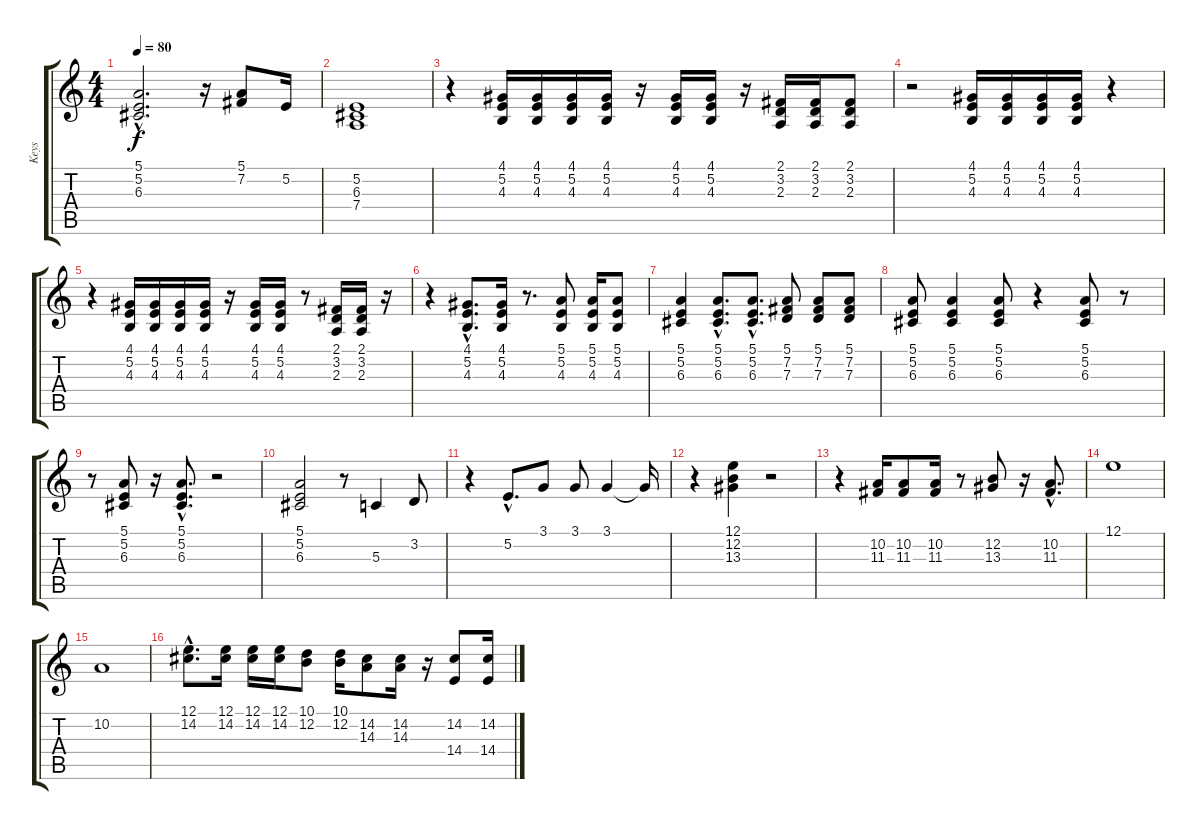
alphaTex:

\track ("Keys" "Keys") {instrument electricpiano2}
\staff {score tabs}
\tuning (E4 B3 G3 D3 A2 E2) {hide}
\ts (4 4)
\tempo 80
\clef g2
\ks c
(5.1{hac} 5.2{hac} 6.3{hac}).2{d dy f} r.16 (5.1 7.2).8 5.2.16 |
(5.2 6.3 7.4).1 |
r.4 (4.1 5.2 4.3).16 (4.1 5.2 4.3).16 (4.1 5.2 4.3).16 (4.1 5.2 4.3).16 r.16 (4.1 5.2 4.3).16 (4.1 5.2 4.3).16 r.16 (2.1 3.2 2.3).16 (2.1 3.2 2.3).16 (2.1 3.2 2.3).8 |
r.2 (4.1 5.2 4.3).16 (4.1 5.2 4.3).16 (4.1 5.2 4.3).16 (4.1 5.2 4.3).16 r.4 |
r.4 (4.1 5.2 4.3).16 (4.1 5.2 4.3).16 (4.1 5.2 4.3).16 (4.1 5.2 4.3).16 r.16 (4.1 5.2 4.3).16 (4.1 5.2 4.3).16 r.8 (2.1 3.2 2.3).16 (2.1 3.2 2.3).16 r.16 |
r.4 (4.1{hac} 5.2{hac} 4.3{hac}).8{d} (4.1 5.2 4.3).16 r.8{d} (5.1 5.2 4.3).8 (5.1 5.2 4.3).16 (5.1 5.2 4.3).8 |
(5.1 5.2 6.3).4 (5.1{hac} 5.2{hac} 6.3{hac}).8{d} (5.1{hac} 5.2{hac} 6.3{hac}).8{d} (5.1 7.2 7.3).8 (5.1 7.2 7.3).8 (5.1 7.2 7.3).8 |
(5.1 5.2 6.3).8 (5.1 5.2 6.3).4 (5.1 5.2 6.3).8 r.4 (5.1 5.2 6.3).8 r.8 |
r.8 (5.1 5.2 6.3).8 r.16 (5.1{hac} 5.2{hac} 6.3{hac}).8{d} r.2 |
(5.1 5.2 6.3).2 r.8 5.3.4 3.2.8 |
r.4 5.2{hac}.8{d} 3.1.8 3.1.8 3.1.4 3.1{t}.16 |
r.4 (12.1 12.2 13.3).4 r.2 |
r.4 (10.2 11.3).16 (10.2 11.3).8 (10.2 11.3).16 r.8 (12.2 13.3).8 r.16 (10.2{hac} 11.3{hac}).8{d} |
12.1.1 |
10.2.1 |
(12.1{hac} 14.2{hac}).8{d} (12.1 14.2).16 (12.1 14.2).16 (12.1 14.2).16 (10.1 12.2).8 (10.1 12.2).16 (14.2 14.3).8 (14.2 14.3).16 r.16 (14.2 14.4).8 (14.2 14.4).16
